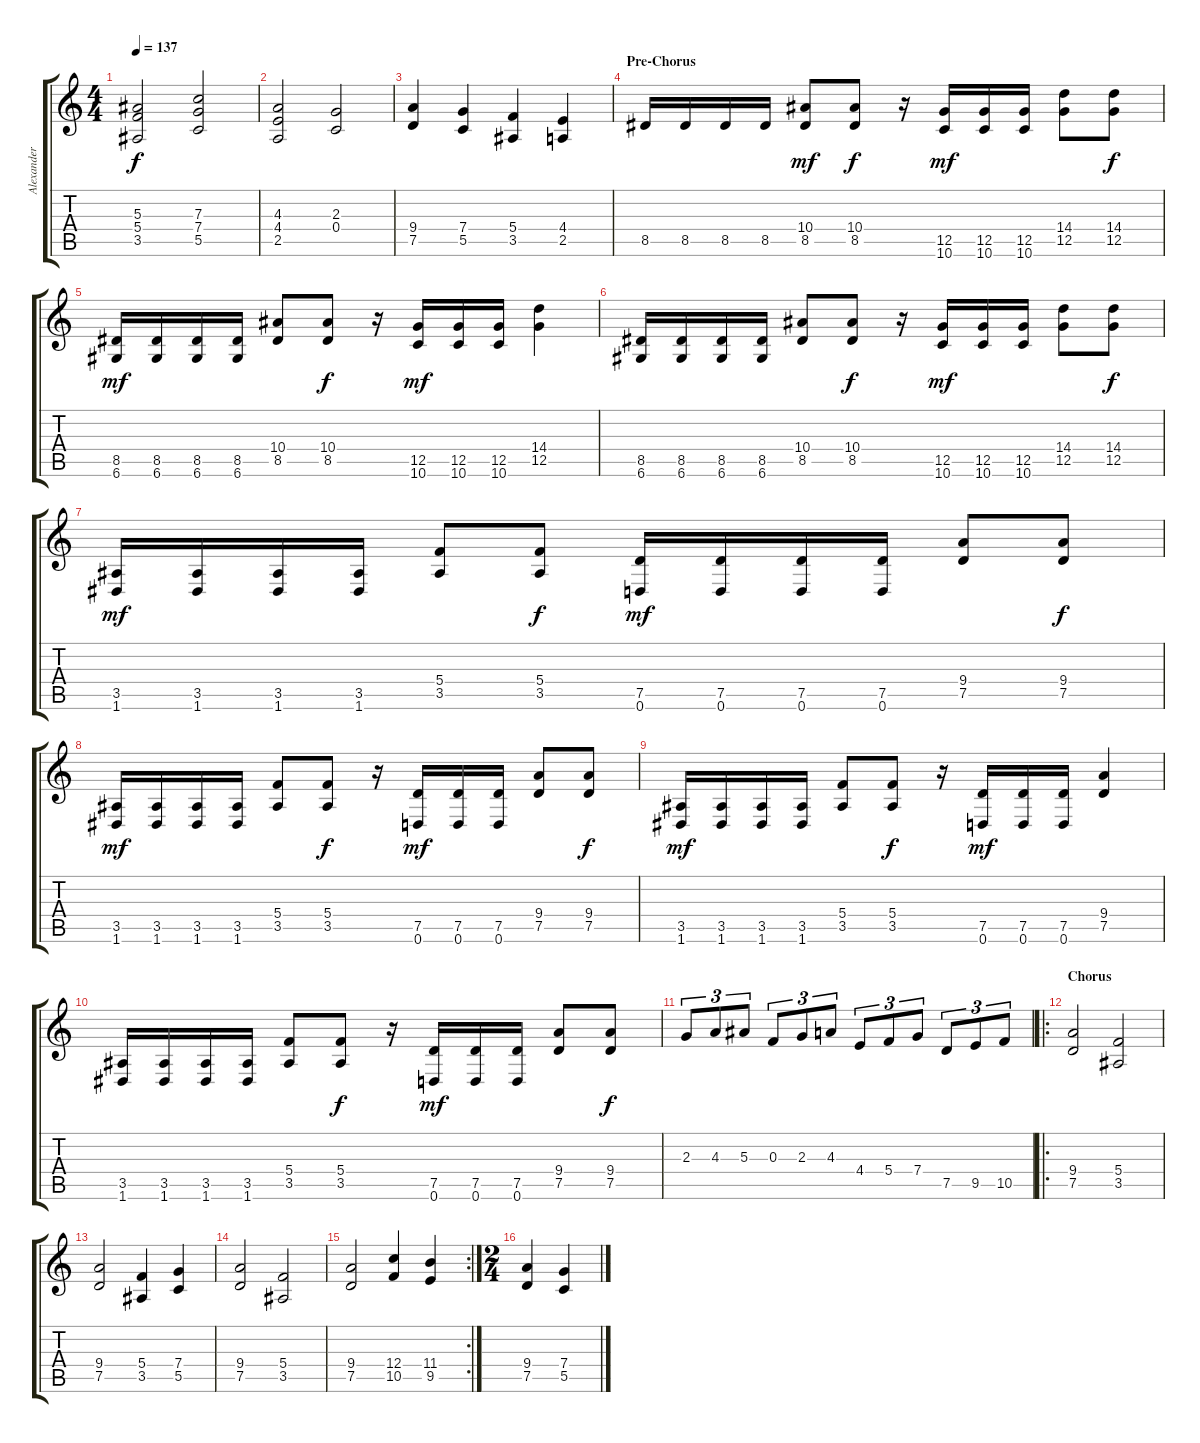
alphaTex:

\track ("Alexander" "Alexander") {instrument distortionguitar}
\staff {score tabs}
\tuning (D4 A3 F3 C3 G2 D2) {hide}
\ts (4 4)
\tempo 137
\clef g2
\ks c
(5.3 5.4 3.5).2{dy f} (7.3 7.4 5.5).2 |
(4.3 4.4 2.5).2 (2.3 0.4).2 |
(9.4 7.5).4 (7.4 5.5).4 (5.4 3.5).4 (4.4 2.5).4 |
\section ("" "Pre-Chorus")
8.5.16 8.5.16 8.5.16 8.5.16 (10.4 8.5).8{dy mf} (10.4 8.5).8{dy f} r.16 (12.5 10.6).16{dy mf} (12.5 10.6).16 (12.5 10.6).16 (14.4 12.5).8 (14.4 12.5).8{dy f} |
(8.5 6.6).16{dy mf} (8.5 6.6).16 (8.5 6.6).16 (8.5 6.6).16 (10.4 8.5).8 (10.4 8.5).8{dy f} r.16 (12.5 10.6).16{dy mf} (12.5 10.6).16 (12.5 10.6).16 (14.4 12.5).4 |
(8.5 6.6).16 (8.5 6.6).16 (8.5 6.6).16 (8.5 6.6).16 (10.4 8.5).8 (10.4 8.5).8{dy f} r.16 (12.5 10.6).16{dy mf} (12.5 10.6).16 (12.5 10.6).16 (14.4 12.5).8 (14.4 12.5).8{dy f} |
(3.5 1.6).16{dy mf} (3.5 1.6).16 (3.5 1.6).16 (3.5 1.6).16 (5.4 3.5).8 (5.4 3.5).8{dy f} (7.5 0.6).16{dy mf} (7.5 0.6).16 (7.5 0.6).16 (7.5 0.6).16 (9.4 7.5).8 (9.4 7.5).8{dy f} |
(3.5 1.6).16{dy mf} (3.5 1.6).16 (3.5 1.6).16 (3.5 1.6).16 (5.4 3.5).8 (5.4 3.5).8{dy f} r.16 (7.5 0.6).16{dy mf} (7.5 0.6).16 (7.5 0.6).16 (9.4 7.5).8 (9.4 7.5).8{dy f} |
(3.5 1.6).16{dy mf} (3.5 1.6).16 (3.5 1.6).16 (3.5 1.6).16 (5.4 3.5).8 (5.4 3.5).8{dy f} r.16 (7.5 0.6).16{dy mf} (7.5 0.6).16 (7.5 0.6).16 (9.4 7.5).4 |
(3.5 1.6).16 (3.5 1.6).16 (3.5 1.6).16 (3.5 1.6).16 (5.4 3.5).8 (5.4 3.5).8{dy f} r.16 (7.5 0.6).16{dy mf} (7.5 0.6).16 (7.5 0.6).16 (9.4 7.5).8 (9.4 7.5).8{dy f} |
2.3.8{tu (3 2)} 4.3.8{tu (3 2)} 5.3.8{tu (3 2)} 0.3.8{tu (3 2)} 2.3.8{tu (3 2)} 4.3.8{tu (3 2)} 4.4.8{tu (3 2)} 5.4.8{tu (3 2)} 7.4.8{tu (3 2)} 7.5.8{tu (3 2)} 9.5.8{tu (3 2)} 10.5.8{tu (3 2)} |
\ro
\section ("" "Chorus")
(9.4 7.5).2 (5.4 3.5).2 |
(9.4 7.5).2 (5.4 3.5).4 (7.4 5.5).4 |
(9.4 7.5).2 (5.4 3.5).2 |
\rc 2
(9.4 7.5).2 (12.4 10.5).4 (11.4 9.5).4 |
\ts (2 4)
(9.4 7.5).4 (7.4 5.5).4
